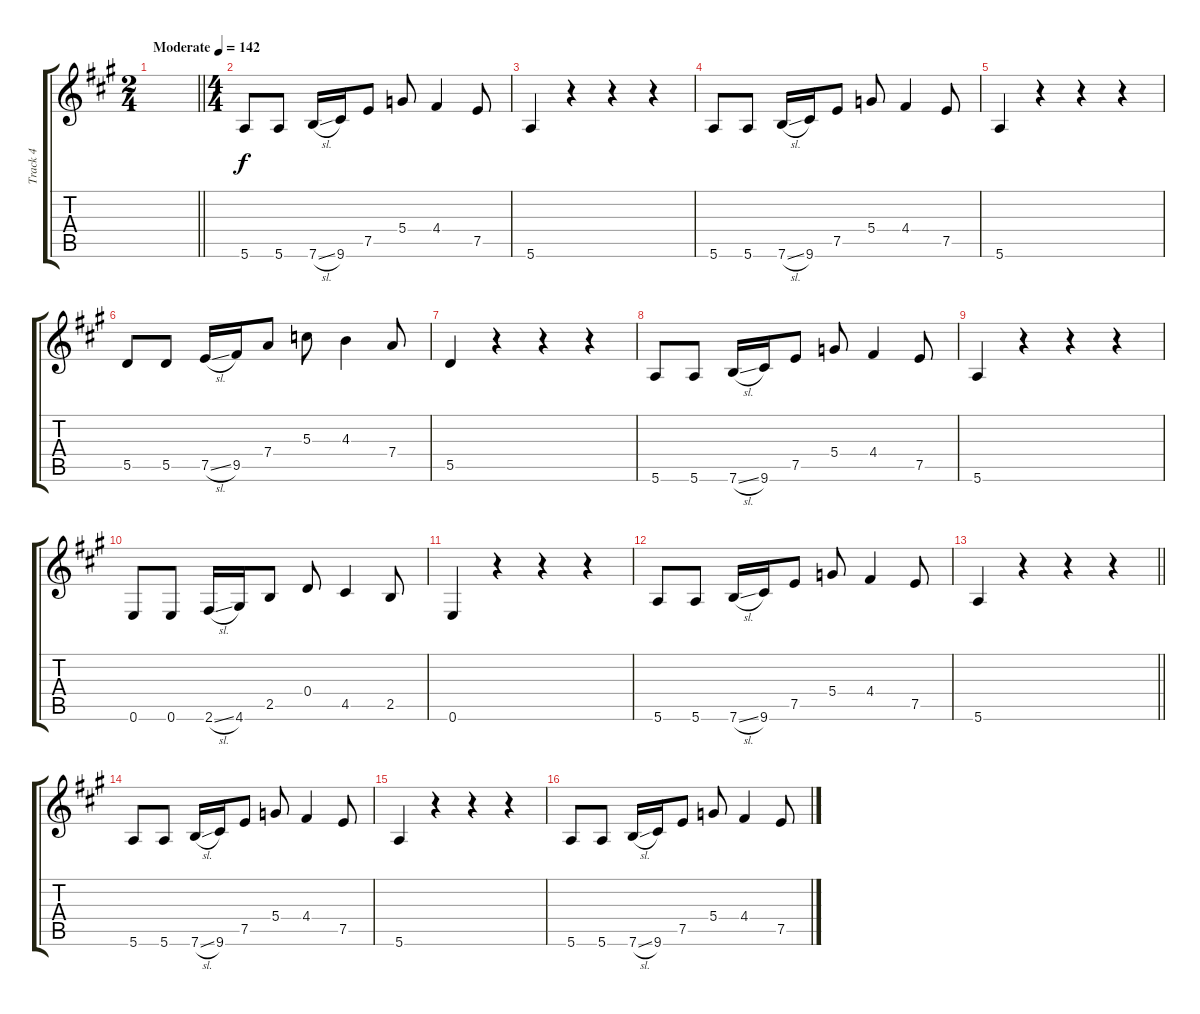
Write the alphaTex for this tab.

\track ("Track 4" "Track 4") {instrument electricguitarjazz}
\staff {score tabs}
\tuning (E4 B3 G3 D3 A2 E2) {hide}
\ts (2 4)
\tempo (142 "Moderate")
\clef g2
\barLineRight lightlight
\ks a
|
\ts (4 4)
5.6.8 5.6.8 7.6{sl}.16 9.6.16 7.5.8 5.4.8 4.4.4 7.5.8 |
5.6.4 r.4 r.4 r.4 |
5.6.8 5.6.8 7.6{sl}.16 9.6.16 7.5.8 5.4.8 4.4.4 7.5.8 |
5.6.4 r.4 r.4 r.4 |
5.5.8 5.5.8 7.5{sl}.16 9.5.16 7.4.8 5.3.8 4.3.4 7.4.8 |
5.5.4 r.4 r.4 r.4 |
5.6.8 5.6.8 7.6{sl}.16 9.6.16 7.5.8 5.4.8 4.4.4 7.5.8 |
5.6.4 r.4 r.4 r.4 |
0.6.8 0.6.8 2.6{sl}.16 4.6.16 2.5.8 0.4.8 4.5.4 2.5.8 |
0.6.4 r.4 r.4 r.4 |
5.6.8 5.6.8 7.6{sl}.16 9.6.16 7.5.8 5.4.8 4.4.4 7.5.8 |
\barLineRight lightlight
5.6.4 r.4 r.4 r.4 |
5.6.8 5.6.8 7.6{sl}.16 9.6.16 7.5.8 5.4.8 4.4.4 7.5.8 |
5.6.4 r.4 r.4 r.4 |
5.6.8 5.6.8 7.6{sl}.16 9.6.16 7.5.8 5.4.8 4.4.4 7.5.8
